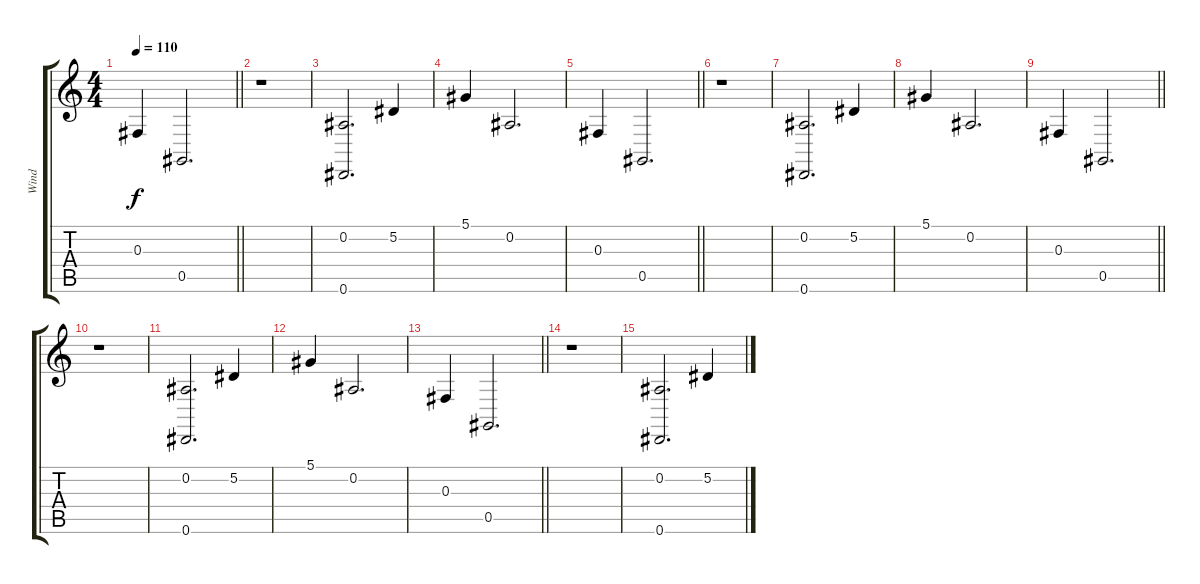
\track ("Wind" "Wind") {instrument seashore}
\staff {score tabs}
\tuning (Eb4 Bb3 Gb3 Db3 Ab2 Eb2) {hide}
\ts (4 4)
\tempo 110
\clef g2
\barLineRight lightlight
\ks c
0.3.4{dy f} 0.5.2{d} |
r.1 |
(0.2 0.6).2{d} 5.2.4 |
5.1.4 0.2.2{d} |
\barLineRight lightlight
0.3.4 0.5.2{d} |
r.1 |
(0.2 0.6).2{d} 5.2.4 |
5.1.4 0.2.2{d} |
\barLineRight lightlight
0.3.4 0.5.2{d} |
r.1 |
(0.2 0.6).2{d} 5.2.4 |
5.1.4 0.2.2{d} |
\barLineRight lightlight
0.3.4 0.5.2{d} |
r.1 |
(0.2 0.6).2{d} 5.2.4
